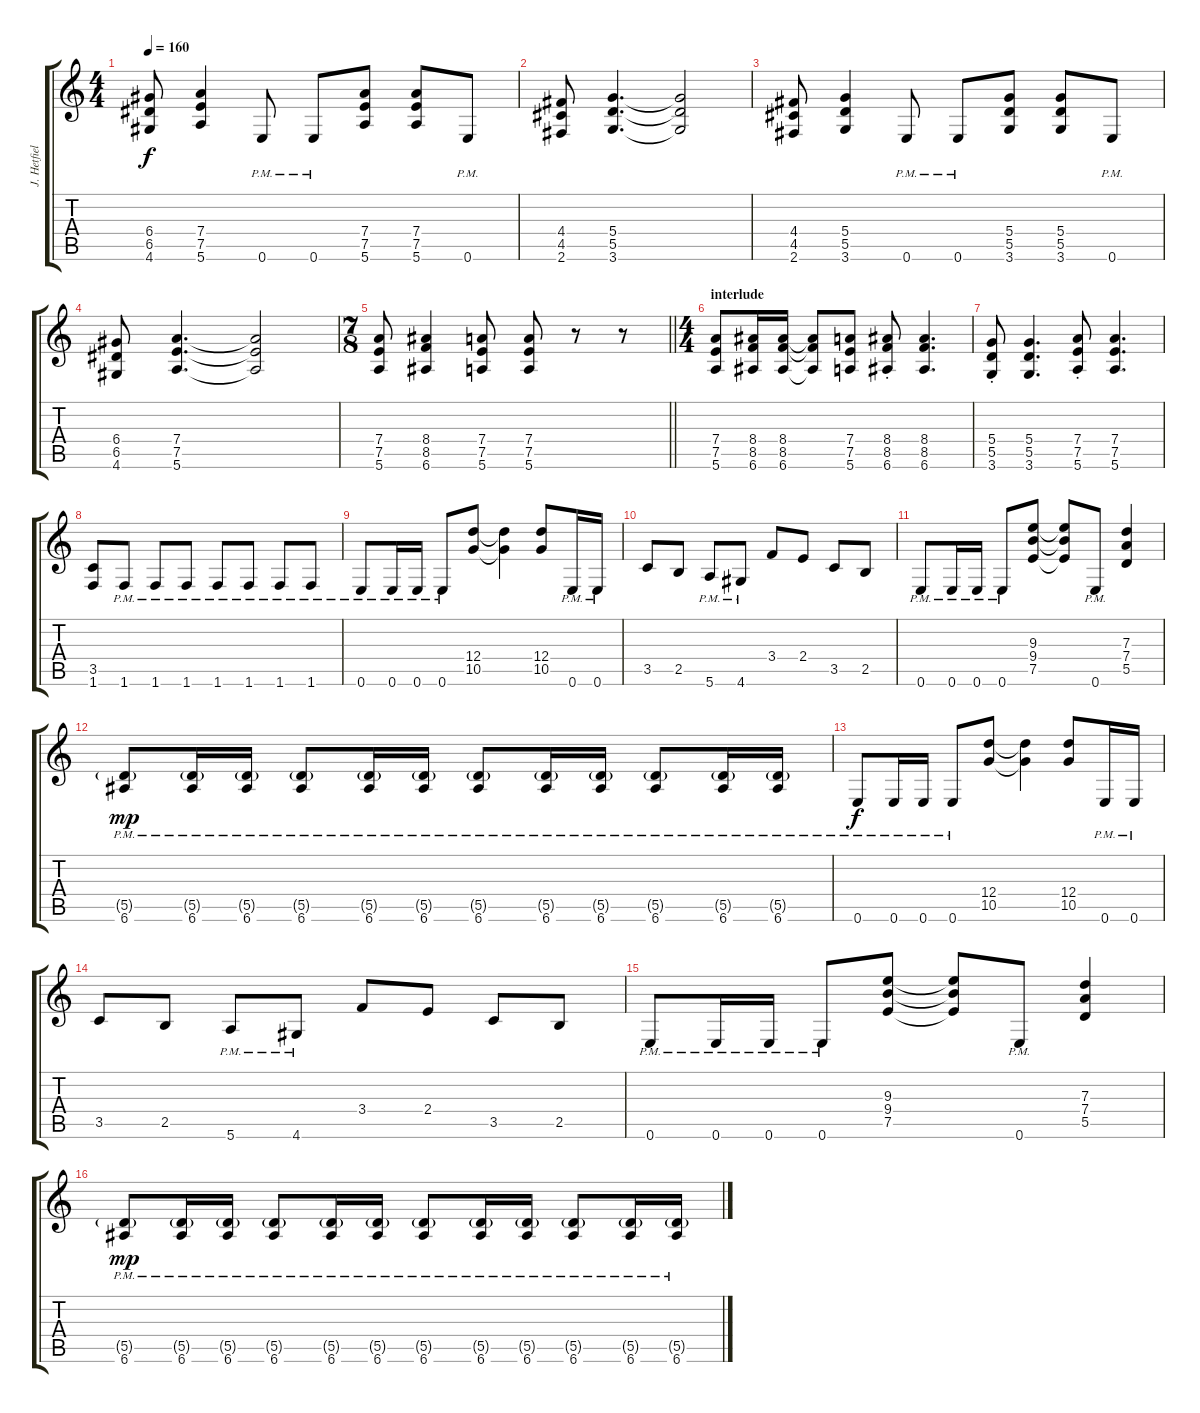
\track ("J. Hetfield - Rhythm guitar" "J. Hetfiel") {instrument distortionguitar}
\staff {score tabs}
\tuning (E4 B3 G3 D3 A2 E2) {hide}
\ts (4 4)
\tempo 160
\clef g2
\ks c
(6.4 6.5 4.6).8{dy f} (7.4 7.5 5.6).4 0.6{pm}.8 0.6{pm}.8 (7.4 7.5 5.6).8 (7.4 7.5 5.6).8 0.6{pm}.8 |
(4.4 4.5 2.6).8 (5.4 5.5 3.6).4{d} (5.4{t} 5.5{t} 3.6{t}).2 |
(4.4 4.5 2.6).8 (5.4 5.5 3.6).4 0.6{pm}.8 0.6{pm}.8 (5.4 5.5 3.6).8 (5.4 5.5 3.6).8 0.6{pm}.8 |
(6.4 6.5 4.6).8 (7.4 7.5 5.6).4{d} (7.4{t} 7.5{t} 5.6{t}).2 |
\ts (7 8)
\barLineRight lightlight
(7.4 7.5 5.6).8 (8.4 8.5 6.6).4 (7.4 7.5 5.6).8 (7.4 7.5 5.6).8 r.8 r.8 |
\ts (4 4)
\section ("" "interlude")
(7.4 7.5 5.6).8 (8.4 8.5 6.6).16 (8.4 8.5 6.6).16 (8.4{t} 8.5{t} 6.6{t}).8 (7.4 7.5 5.6).8 (8.4{st} 8.5{st} 6.6{st}).8 (8.4 8.5 6.6).4{d} |
(5.4{st} 5.5{st} 3.6{st}).8 (5.4 5.5 3.6).4{d} (7.4{st} 7.5{st} 5.6{st}).8 (7.4 7.5 5.6).4{d} |
(3.5 1.6).8 1.6{pm}.8 1.6{pm}.8 1.6{pm}.8 1.6{pm}.8 1.6{pm}.8 1.6{pm}.8 1.6{pm}.8 |
0.6{pm}.8 0.6{pm}.16 0.6{pm}.16 0.6{pm}.8 (12.4 10.5).8 (12.4{t} 10.5{t}).4 (12.4 10.5).8 0.6{pm}.16 0.6{pm}.16 |
3.5.8 2.5.8 5.6{pm}.8 4.6{pm}.8 3.4.8 2.4.8 3.5.8 2.5.8 |
0.6{pm}.8 0.6{pm}.16 0.6{pm}.16 0.6{pm}.8 (9.3 9.4 7.5).8 (9.3{t} 9.4{t} 7.5{t}).8 0.6{pm}.8 (7.3 7.4 5.5).4 |
(5.5{g} 6.6{pm}).8{dy mp} (5.5{g} 6.6{pm}).16 (5.5{g} 6.6{pm}).16 (5.5{g} 6.6{pm}).8 (5.5{g} 6.6{pm}).16 (5.5{g} 6.6{pm}).16 (5.5{g} 6.6{pm}).8 (5.5{g} 6.6{pm}).16 (5.5{g} 6.6{pm}).16 (5.5{g} 6.6{pm}).8 (5.5{g} 6.6{pm}).16 (5.5{g} 6.6{pm}).16 |
0.6{pm}.8{dy f} 0.6{pm}.16 0.6{pm}.16 0.6{pm}.8 (12.4 10.5).8 (12.4{t} 10.5{t}).4 (12.4 10.5).8 0.6{pm}.16 0.6{pm}.16 |
3.5.8 2.5.8 5.6{pm}.8 4.6{pm}.8 3.4.8 2.4.8 3.5.8 2.5.8 |
0.6{pm}.8 0.6{pm}.16 0.6{pm}.16 0.6{pm}.8 (9.3 9.4 7.5).8 (9.3{t} 9.4{t} 7.5{t}).8 0.6{pm}.8 (7.3 7.4 5.5).4 |
(5.5{g} 6.6{pm}).8{dy mp} (5.5{g} 6.6{pm}).16 (5.5{g} 6.6{pm}).16 (5.5{g} 6.6{pm}).8 (5.5{g} 6.6{pm}).16 (5.5{g} 6.6{pm}).16 (5.5{g} 6.6{pm}).8 (5.5{g} 6.6{pm}).16 (5.5{g} 6.6{pm}).16 (5.5{g} 6.6{pm}).8 (5.5{g} 6.6{pm}).16 (5.5{g} 6.6{pm}).16
